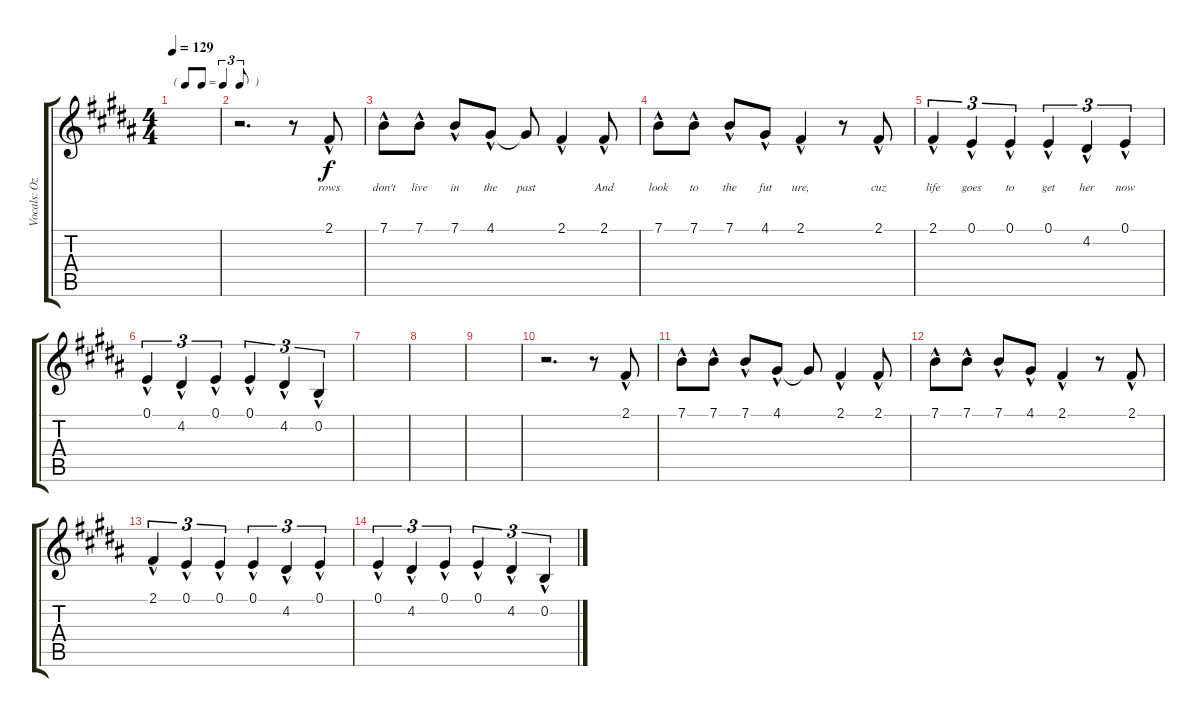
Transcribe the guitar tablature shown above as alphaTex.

\track ("Vocals: Ozzy" "Vocals: Oz") {instrument lead2sawtooth}
\staff {score tabs}
\tuning (E4 B3 G3 D3 A2 E2) {hide}
\ts (4 4)
\tf triplet8th
\tempo 129
\clef g2
\ks b
|
r.2{d} r.8 2.1{hac}.8{lyrics (0 "rows") lyrics (1 "") lyrics (2 "") lyrics (3 "") lyrics (4 "")} |
7.1{hac}.8{lyrics (0 "don't") lyrics (1 "") lyrics (2 "") lyrics (3 "") lyrics (4 "")} 7.1{hac}.8{lyrics (0 "live") lyrics (1 "") lyrics (2 "") lyrics (3 "") lyrics (4 "")} 7.1{hac}.8{lyrics (0 "in") lyrics (1 "") lyrics (2 "") lyrics (3 "") lyrics (4 "")} 4.1{hac}.8{lyrics (0 "the") lyrics (1 "") lyrics (2 "") lyrics (3 "") lyrics (4 "")} 4.1{t}.8{lyrics (0 "past") lyrics (1 "") lyrics (2 "") lyrics (3 "") lyrics (4 "")} 2.1{hac}.4{lyrics (0 "") lyrics (1 "") lyrics (2 "") lyrics (3 "") lyrics (4 "")} 2.1{hac}.8{lyrics (0 "And") lyrics (1 "") lyrics (2 "") lyrics (3 "") lyrics (4 "")} |
7.1{hac}.8{lyrics (0 "look") lyrics (1 "") lyrics (2 "") lyrics (3 "") lyrics (4 "")} 7.1{hac}.8{lyrics (0 "to") lyrics (1 "") lyrics (2 "") lyrics (3 "") lyrics (4 "")} 7.1{hac}.8{lyrics (0 "the") lyrics (1 "") lyrics (2 "") lyrics (3 "") lyrics (4 "")} 4.1{hac}.8{lyrics (0 "fut") lyrics (1 "") lyrics (2 "") lyrics (3 "") lyrics (4 "")} 2.1{hac}.4{lyrics (0 "ure,") lyrics (1 "") lyrics (2 "") lyrics (3 "") lyrics (4 "")} r.8 2.1{hac}.8{lyrics (0 "cuz") lyrics (1 "") lyrics (2 "") lyrics (3 "") lyrics (4 "")} |
2.1{hac}.4{tu (3 2) lyrics (0 "life") lyrics (1 "") lyrics (2 "") lyrics (3 "") lyrics (4 "")} 0.1{hac}.4{tu (3 2) lyrics (0 "goes") lyrics (1 "") lyrics (2 "") lyrics (3 "") lyrics (4 "")} 0.1{hac}.4{tu (3 2) lyrics (0 "to") lyrics (1 "") lyrics (2 "") lyrics (3 "") lyrics (4 "")} 0.1{hac}.4{tu (3 2) lyrics (0 "get") lyrics (1 "") lyrics (2 "") lyrics (3 "") lyrics (4 "")} 4.2{hac}.4{tu (3 2) lyrics (0 "her") lyrics (1 "") lyrics (2 "") lyrics (3 "") lyrics (4 "")} 0.1{hac}.4{tu (3 2) lyrics (0 "now") lyrics (1 "") lyrics (2 "") lyrics (3 "") lyrics (4 "")} |
0.1{hac}.4{tu (3 2)} 4.2{hac}.4{tu (3 2)} 0.1{hac}.4{tu (3 2)} 0.1{hac}.4{tu (3 2)} 4.2{hac}.4{tu (3 2)} 0.2{hac}.4{tu (3 2)} |
|
|
|
r.2{d} r.8 2.1{hac}.8 |
7.1{hac}.8 7.1{hac}.8 7.1{hac}.8 4.1{hac}.8 4.1{t}.8 2.1{hac}.4 2.1{hac}.8 |
7.1{hac}.8 7.1{hac}.8 7.1{hac}.8 4.1{hac}.8 2.1{hac}.4 r.8 2.1{hac}.8 |
2.1{hac}.4{tu (3 2)} 0.1{hac}.4{tu (3 2)} 0.1{hac}.4{tu (3 2)} 0.1{hac}.4{tu (3 2)} 4.2{hac}.4{tu (3 2)} 0.1{hac}.4{tu (3 2)} |
0.1{hac}.4{tu (3 2)} 4.2{hac}.4{tu (3 2)} 0.1{hac}.4{tu (3 2)} 0.1{hac}.4{tu (3 2)} 4.2{hac}.4{tu (3 2)} 0.2{hac}.4{tu (3 2)}
